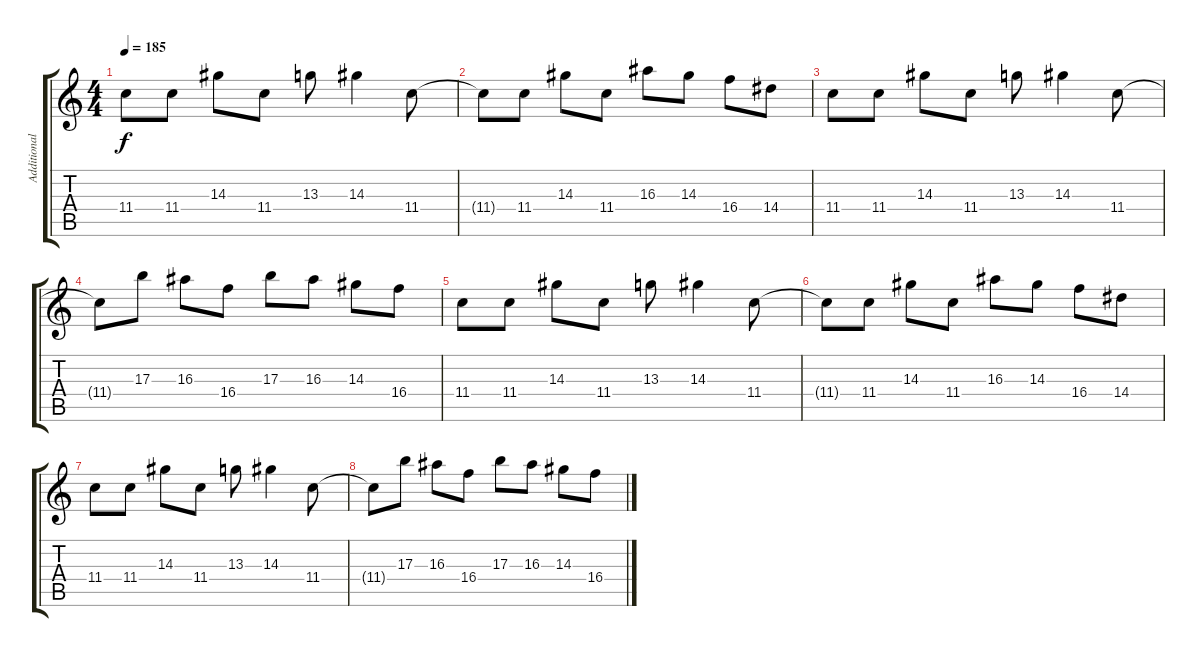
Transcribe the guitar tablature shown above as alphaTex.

\track ("Additional Guitars" "Additional") {instrument distortionguitar}
\staff {score tabs}
\tuning (Eb4 Bb3 Gb3 Db3 Ab2 Eb2) {hide}
\ts (4 4)
\tempo 185
\clef g2
\ks c
11.4{t}.8{dy f} 11.4.8 14.3.8 11.4.8 13.3.8 14.3.4 11.4.8 |
11.4{t}.8 11.4.8 14.3.8 11.4.8 16.3.8 14.3.8 16.4.8 14.4.8 |
11.4.8 11.4.8 14.3.8 11.4.8 13.3.8 14.3.4 11.4.8 |
11.4{t}.8 17.3.8 16.3.8 16.4.8 17.3.8 16.3.8 14.3.8 16.4.8 |
11.4.8 11.4.8 14.3.8 11.4.8 13.3.8 14.3.4 11.4.8 |
11.4{t}.8 11.4.8 14.3.8 11.4.8 16.3.8 14.3.8 16.4.8 14.4.8 |
11.4.8 11.4.8 14.3.8 11.4.8 13.3.8 14.3.4 11.4.8 |
11.4{t}.8 17.3.8 16.3.8 16.4.8 17.3.8 16.3.8 14.3.8 16.4.8
